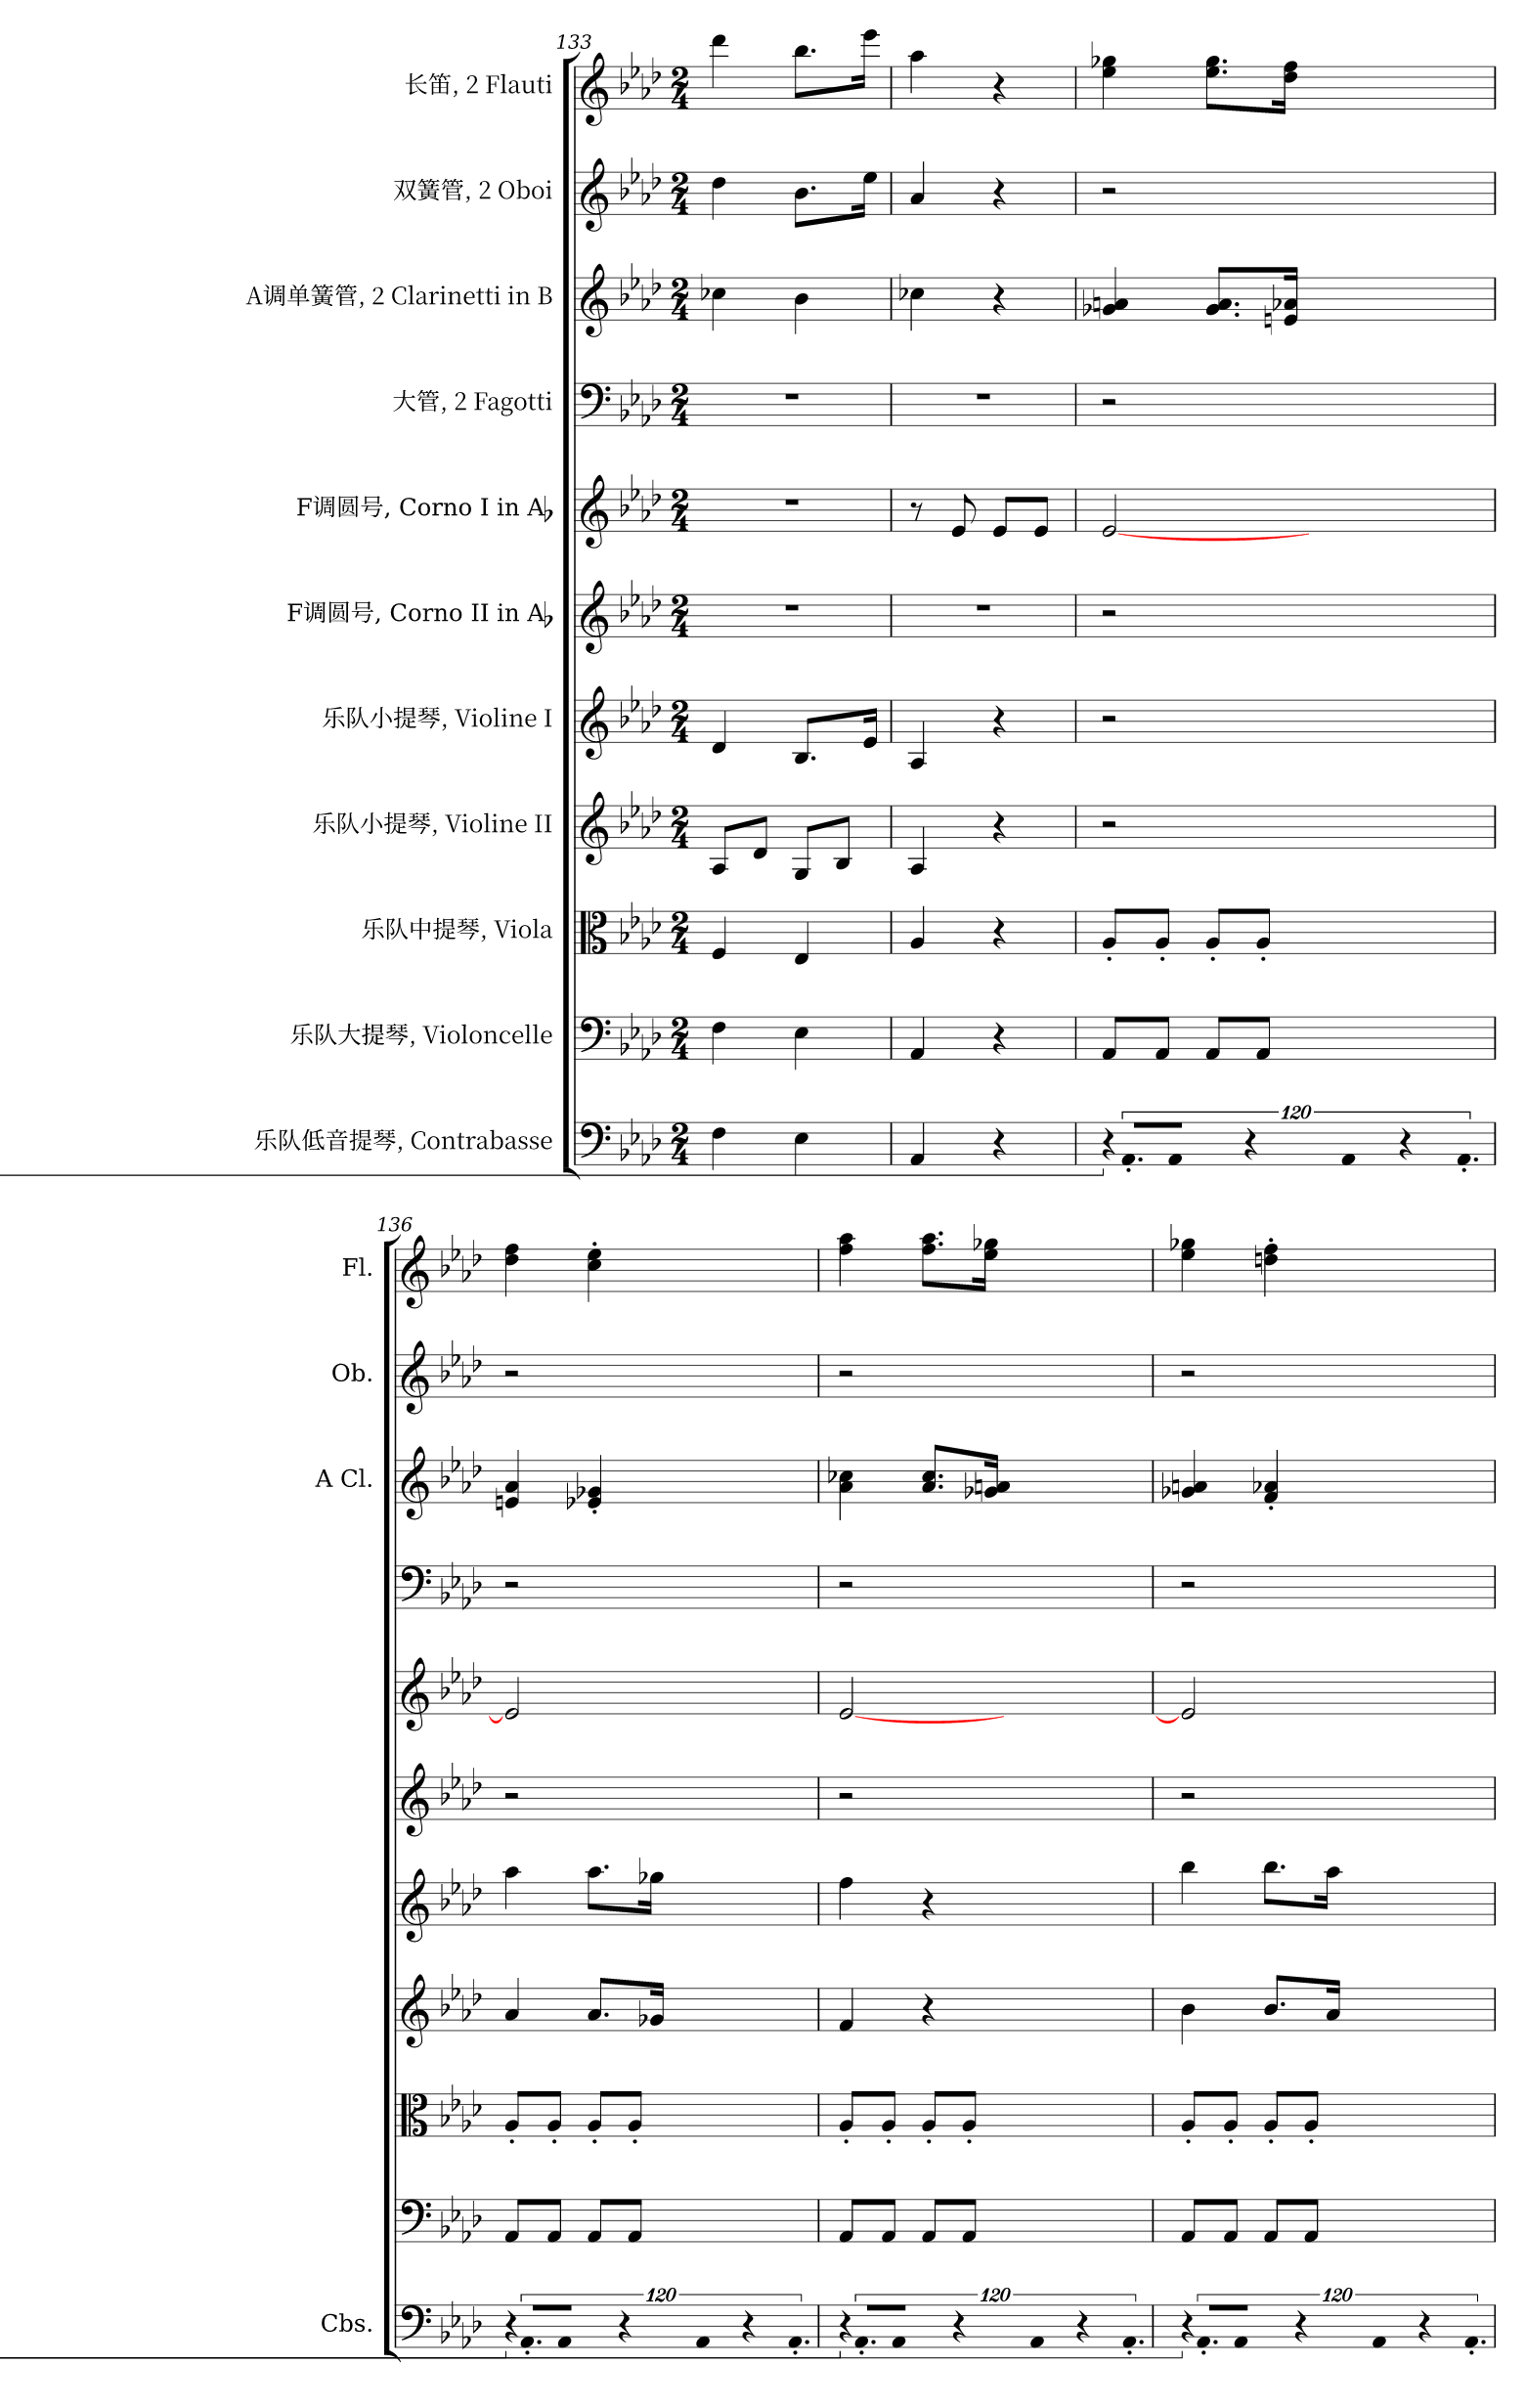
**kern	**kern	**kern	**kern	**kern	**kern	**kern	**kern	**kern	**kern	**kern
*part11	*part10	*part9	*part8	*part7	*part6	*part5	*part4	*part3	*part2	*part1
*staff11	*staff10	*staff9	*staff8	*staff7	*staff6	*staff5	*staff4	*staff3	*staff2	*staff1
*I"乐队低音提琴, Contrabasse	*I"乐队大提琴, Violoncelle	*I"乐队中提琴, Viola	*I"乐队小提琴, Violine II	*I"乐队小提琴, Violine I	*I"F调圆号, Corno II in Ab	*I"F调圆号, Corno I in Ab	*I"大管, 2 Fagotti	*I"A调单簧管, 2 Clarinetti in B	*I"双簧管, 2 Oboi	*I"长笛, 2 Flauti
*I'Cbs.	*	*	*	*	*	*	*	*I'A Cl.	*I'Ob.	*I'Fl.
*clefF4	*clefF4	*clefC3	*clefG2	*clefG2	*clefG2	*clefG2	*clefF4	*clefG2	*clefG2	*clefG2
*ITrd7c12	*	*	*	*	*ITrd4c7	*ITrd4c7	*	*ITrd2c3	*	*
*k[b-e-a-d-]	*k[b-e-a-d-]	*k[b-e-a-d-]	*k[b-e-a-d-]	*k[b-e-a-d-]	*k[b-e-a-d-g-]	*k[b-e-a-d-g-]	*k[b-e-a-d-]	*k[b-]	*k[b-e-a-d-]	*k[b-e-a-d-]
*M2/4	*M2/4	*M2/4	*M2/4	*M2/4	*M2/4	*M2/4	*M2/4	*M2/4	*M2/4	*M2/4
*MM56	*MM56	*MM56	*MM56	*MM56	*MM56	*MM56	*MM56	*MM56	*MM56	*MM56
=133	=133	=133	=133	=133	=133	=133	=133	=133	=133	=133
4FF\	4F\	4F/	8A-/L	4d-/	2r	2r	2r	4a-X\	4dd-\	4ddd-\
.	.	.	8d-/J	.	.	.	.	.	.	.
*	*	*	*	*	*	*	*	*	*	*MM58
4EE-\	4E-\	4E-/	8G/L	8.B-/L	.	.	.	4g\	8.b-\L	8.bb-\L
.	.	.	8B-/J	.	.	.	.	.	.	.
*	*	*	*	*	*	*	*	*	*	*MM50
.	.	.	.	16e-/Jk	.	.	.	.	16ee-\Jk	16eee-\Jk
=134	=134	=134	=134	=134	=134	=134	=134	=134	=134	=134
*	*	*	*	*	*	*	*	*	*	*MM53
4AAA-/	4AA-/	4A-/	4A-/	4A-/	2r	8r	2r	4a-X\	4a-/	4aa-\
.	.	.	.	.	.	8A-/	.	.	.	.
4r	4r	4r	4r	4r	.	8A-/L	.	4r	4r	4r
.	.	.	.	.	.	8A-/J	.	.	.	.
=135	=135	=135	=135	=135	=135	=135	=135	=135	=135	=135
*	*	*	*	*	*	*	*	*	*	*MM56
!LO:N:vis=32	!	!	!	!	!	!	!	!	!	!
640%23r	8AA-/L	8A-'/L	2r	2r	2r	[2A-/	2r	4e-X/ 4f#X/	2r	4ee-\ 4gg-X\
!LO:N:vis=16.	!	!	!	!	!	!	!	!	!	!
960%103AAA-'/LL	.	.	.	.	.	.	.	.	.	.
.	8AA-/J	8A-'/J	.	.	.	.	.	.	.	.
!LO:N:vis=16	!	!	!	!	!	!	!	!	!	!
1920%137AAA-/JJ	.	.	.	.	.	.	.	.	.	.
!LO:N:vis=16	!	!	!	!	!	!	!	!	!	!
1920%137r	.	.	.	.	.	.	.	.	.	.
*	*	*	*	*	*	*	*	*	*	*MM62
.	8AA-/L	8A-'/L	.	.	.	.	.	8.e-/ 8.f#/L	.	8.ee-\ 8.gg-\L
!LO:N:vis=16	!	!	!	!	!	!	!	!	!	!
1920%137AAA-/	.	.	.	.	.	.	.	.	.	.
!LO:N:vis=32	!	!	!	!	!	!	!	!	!	!
640%23r	.	.	.	.	.	.	.	.	.	.
.	8AA-/J	8A-'/J	.	.	.	.	.	.	.	.
!LO:N:vis=16.	!	!	!	!	!	!	!	!	!	!
960%103AAA-'/	.	.	.	.	.	.	.	.	.	.
.	.	.	.	.	.	.	.	16c#X/ 16fn/Jk	.	16dd-\ 16ff\Jk
.	1920ryy	1920ryy	1920ryy	1920ryy	1920ryy	1920ryy	1920ryy	1920ryy	1920ryy	1920ryy
!!LO:PB:g=z
=136	=136	=136	=136	=136	=136	=136	=136	=136	=136	=136
*	*	*	*	*	*	*	*	*	*	*MM59
!LO:N:vis=32	!	!	!	!	!	!	!	!	!	!
640%23r	8AA-/L	8A-'/L	4a-/	4aa-\	2r	2A-/]	2r	4c#X/ 4f/	2r	4dd-\ 4ff\
!LO:N:vis=16.	!	!	!	!	!	!	!	!	!	!
960%103AAA-'/LL	.	.	.	.	.	.	.	.	.	.
.	8AA-/J	8A-'/J	.	.	.	.	.	.	.	.
!LO:N:vis=16	!	!	!	!	!	!	!	!	!	!
1920%137AAA-/JJ	.	.	.	.	.	.	.	.	.	.
!LO:N:vis=16	!	!	!	!	!	!	!	!	!	!
1920%137r	.	.	.	.	.	.	.	.	.	.
*	*	*	*	*	*	*	*	*	*	*MM64
.	8AA-/L	8A-'/L	8.a-/L	8.aa-\L	.	.	.	4cn/' 4e-X/'	.	4cc\' 4ee-\'
!LO:N:vis=16	!	!	!	!	!	!	!	!	!	!
1920%137AAA-/	.	.	.	.	.	.	.	.	.	.
!LO:N:vis=32	!	!	!	!	!	!	!	!	!	!
640%23r	.	.	.	.	.	.	.	.	.	.
.	8AA-/J	8A-'/J	.	.	.	.	.	.	.	.
!LO:N:vis=16.	!	!	!	!	!	!	!	!	!	!
960%103AAA-'/	.	.	.	.	.	.	.	.	.	.
.	.	.	16g-X/Jk	16gg-X\Jk	.	.	.	.	.	.
.	1920ryy	1920ryy	1920ryy	1920ryy	1920ryy	1920ryy	1920ryy	1920ryy	1920ryy	1920ryy
=137	=137	=137	=137	=137	=137	=137	=137	=137	=137	=137
*	*	*	*	*	*	*	*	*	*	*MM60
!LO:N:vis=32	!	!	!	!	!	!	!	!	!	!
640%23r	8AA-/L	8A-'/L	4f/	4ff\	2r	[2A-/	2r	4f\ 4a-X\	2r	4ff\ 4aa-\
!LO:N:vis=16.	!	!	!	!	!	!	!	!	!	!
960%103AAA-'/LL	.	.	.	.	.	.	.	.	.	.
.	8AA-/J	8A-'/J	.	.	.	.	.	.	.	.
!LO:N:vis=16	!	!	!	!	!	!	!	!	!	!
1920%137AAA-/JJ	.	.	.	.	.	.	.	.	.	.
!LO:N:vis=16	!	!	!	!	!	!	!	!	!	!
1920%137r	.	.	.	.	.	.	.	.	.	.
*	*	*	*	*	*	*	*	*	*	*MM64
.	8AA-/L	8A-'/L	4r	4r	.	.	.	8.f/ 8.a-/L	.	8.ff\ 8.aa-\L
!LO:N:vis=16	!	!	!	!	!	!	!	!	!	!
1920%137AAA-/	.	.	.	.	.	.	.	.	.	.
!LO:N:vis=32	!	!	!	!	!	!	!	!	!	!
640%23r	.	.	.	.	.	.	.	.	.	.
.	8AA-/J	8A-'/J	.	.	.	.	.	.	.	.
!LO:N:vis=16.	!	!	!	!	!	!	!	!	!	!
960%103AAA-'/	.	.	.	.	.	.	.	.	.	.
.	.	.	.	.	.	.	.	16e-X/ 16f#X/Jk	.	16ee-\ 16gg-X\Jk
.	1920ryy	1920ryy	1920ryy	1920ryy	1920ryy	1920ryy	1920ryy	1920ryy	1920ryy	1920ryy
=138	=138	=138	=138	=138	=138	=138	=138	=138	=138	=138
*	*	*	*	*	*	*	*	*	*	*MM60
!LO:N:vis=32	!	!	!	!	!	!	!	!	!	!
640%23r	8AA-/L	8A-'/L	4b-\	4bb-\	2r	2A-/]	2r	4e-X/ 4f#X/	2r	4ee-\ 4gg-X\
!LO:N:vis=16.	!	!	!	!	!	!	!	!	!	!
960%103AAA-'/LL	.	.	.	.	.	.	.	.	.	.
.	8AA-/J	8A-'/J	.	.	.	.	.	.	.	.
!LO:N:vis=16	!	!	!	!	!	!	!	!	!	!
1920%137AAA-/JJ	.	.	.	.	.	.	.	.	.	.
!LO:N:vis=16	!	!	!	!	!	!	!	!	!	!
1920%137r	.	.	.	.	.	.	.	.	.	.
*	*	*	*	*	*	*	*	*	*	*MM64
.	8AA-/L	8A-'/L	8.b-/L	8.bb-\L	.	.	.	4d/' 4fn/'	.	4ddn\' 4ff\'
!LO:N:vis=16	!	!	!	!	!	!	!	!	!	!
1920%137AAA-/	.	.	.	.	.	.	.	.	.	.
!LO:N:vis=32	!	!	!	!	!	!	!	!	!	!
640%23r	.	.	.	.	.	.	.	.	.	.
.	8AA-/J	8A-'/J	.	.	.	.	.	.	.	.
!LO:N:vis=16.	!	!	!	!	!	!	!	!	!	!
960%103AAA-'/	.	.	.	.	.	.	.	.	.	.
.	.	.	16a-/Jk	16aa-\Jk	.	.	.	.	.	.
.	1920ryy	1920ryy	1920ryy	1920ryy	1920ryy	1920ryy	1920ryy	1920ryy	1920ryy	1920ryy
=	=	=	=	=	=	=	=	=	=	=
*-	*-	*-	*-	*-	*-	*-	*-	*-	*-	*-
